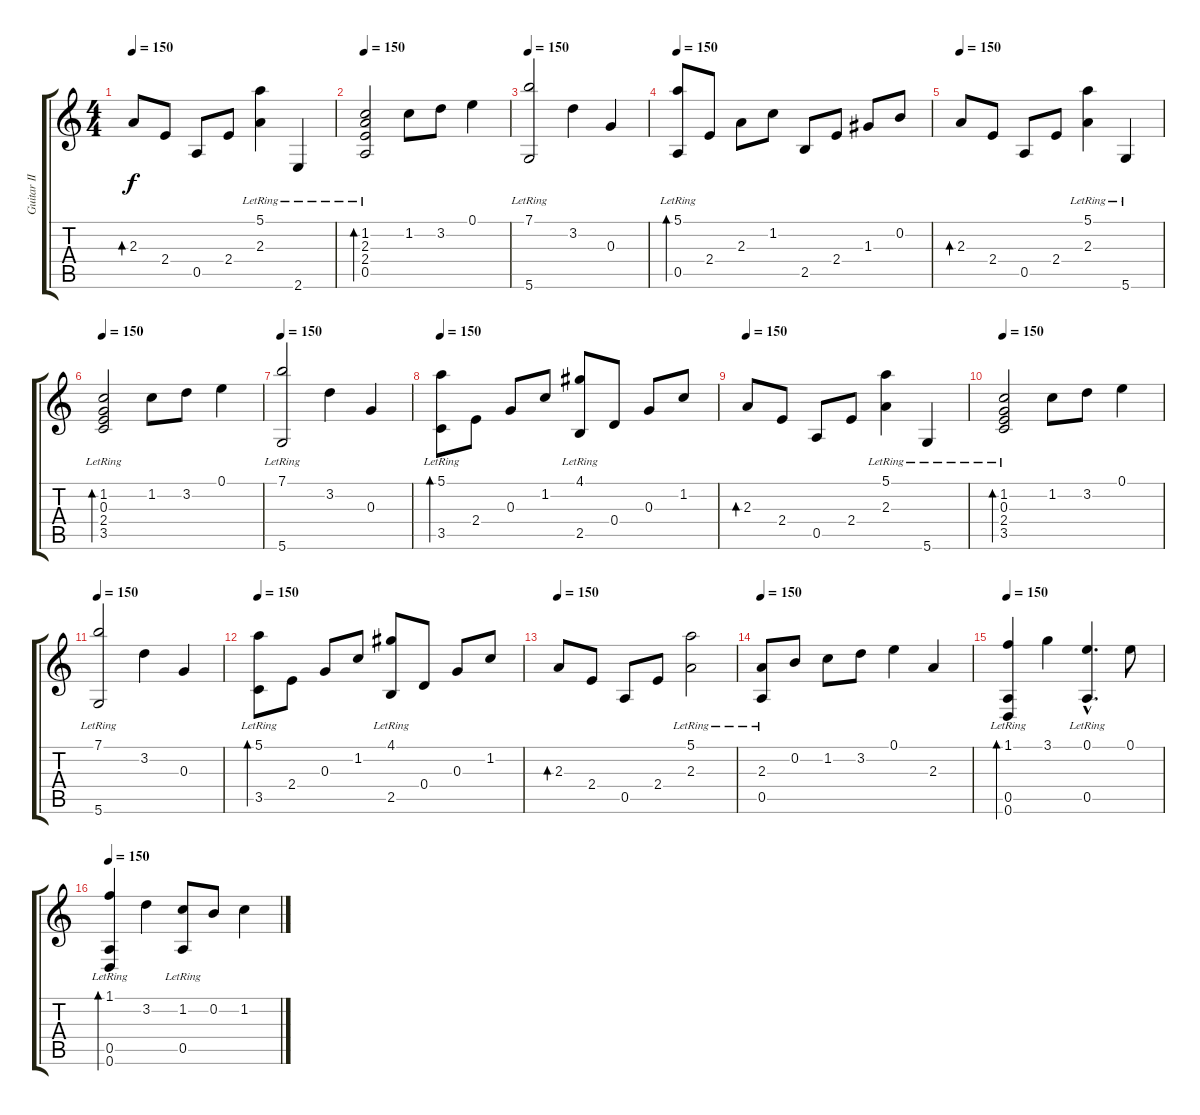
\track ("Guitar II" "Guitar II") {instrument acousticguitarsteel}
\staff {score tabs}
\tuning (E4 B3 G3 D3 A2 D2) {hide}
\ts (4 4)
\tempo 150
\clef g2
\ks c
2.3.8{bd 120 dy f} 2.4.8 0.5.8 2.4.8 (5.1{lr} 2.3{lr}).4 2.6{lr}.4 |
\tempo 150
(1.2 2.3{lr} 2.4{lr} 0.5{lr}).2{bd 240} 1.2.8 3.2.8 0.1.4 |
\tempo 150
(7.1 5.6{lr}).2 3.2.4 0.3.4 |
\tempo 150
(5.1{lr} 0.5).8{bd 120} 2.4.8 2.3.8 1.2.8 2.5.8 2.4.8 1.3.8 0.2.8 |
\tempo 150
2.3.8{bd 120} 2.4.8 0.5.8 2.4.8 (5.1{lr} 2.3{lr}).4 5.6{lr}.4 |
\tempo 150
(1.2 0.3{lr} 2.4{lr} 3.5{lr}).2{bd 240} 1.2.8 3.2.8 0.1.4 |
\tempo 150
(7.1 5.6{lr}).2 3.2.4 0.3.4 |
\tempo 150
(5.1{lr} 3.5).8{bd 120} 2.4.8 0.3.8 1.2.8 (4.1{lr} 2.5).8 0.4.8 0.3.8 1.2.8 |
\tempo 150
2.3.8{bd 120} 2.4.8 0.5.8 2.4.8 (5.1{lr} 2.3{lr}).4 5.6{lr}.4 |
\tempo 150
(1.2 0.3{lr} 2.4{lr} 3.5{lr}).2{bd 240} 1.2.8 3.2.8 0.1.4 |
\tempo 150
(7.1 5.6{lr}).2 3.2.4 0.3.4 |
\tempo 150
(5.1{lr} 3.5).8{bd 120} 2.4.8 0.3.8 1.2.8 (4.1{lr} 2.5).8 0.4.8 0.3.8 1.2.8 |
\tempo 150
2.3.8{bd 120} 2.4.8 0.5.8 2.4.8 (5.1{lr} 2.3{lr}).2 |
\tempo 150
(2.3 0.5{lr}).8{volume 11} 0.2.8 1.2.8 3.2.8 0.1.4 2.3.4 |
\tempo 150
(1.1 0.5{lr} 0.6{lr}).4{bd 240} 3.1.4 (0.1{hac} 0.5{hac lr}).4{d} 0.1.8 |
\tempo 150
(1.1 0.5{lr} 0.6{lr}).4{bd 240} 3.2.4 (1.2 0.5{lr}).8 0.2.8 1.2.4
